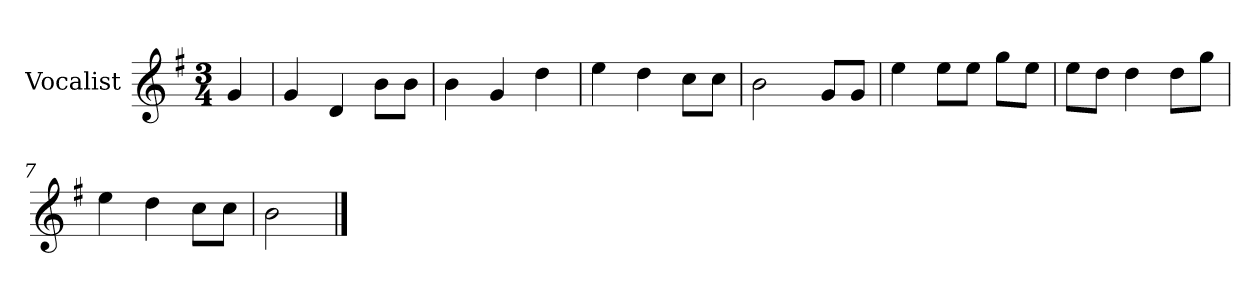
**kern
*part1
*staff1
*I"Vocalist
*k[f#]
*G:
*M3/4
=
4g
=1
4g
4d
8bL
8bJ
=2
4b
4g
4dd
=3
4ee
4dd
8ccL
8ccJ
=4
2b
8gL
8gJ
=5
4ee
8eeL
8eeJ
8ggL
8eeJ
=6
8eeL
8ddJ
4dd
8ddL
8ggJ
=7
4ee
4dd
8ccL
8ccJ
=8
2b
==
*-
